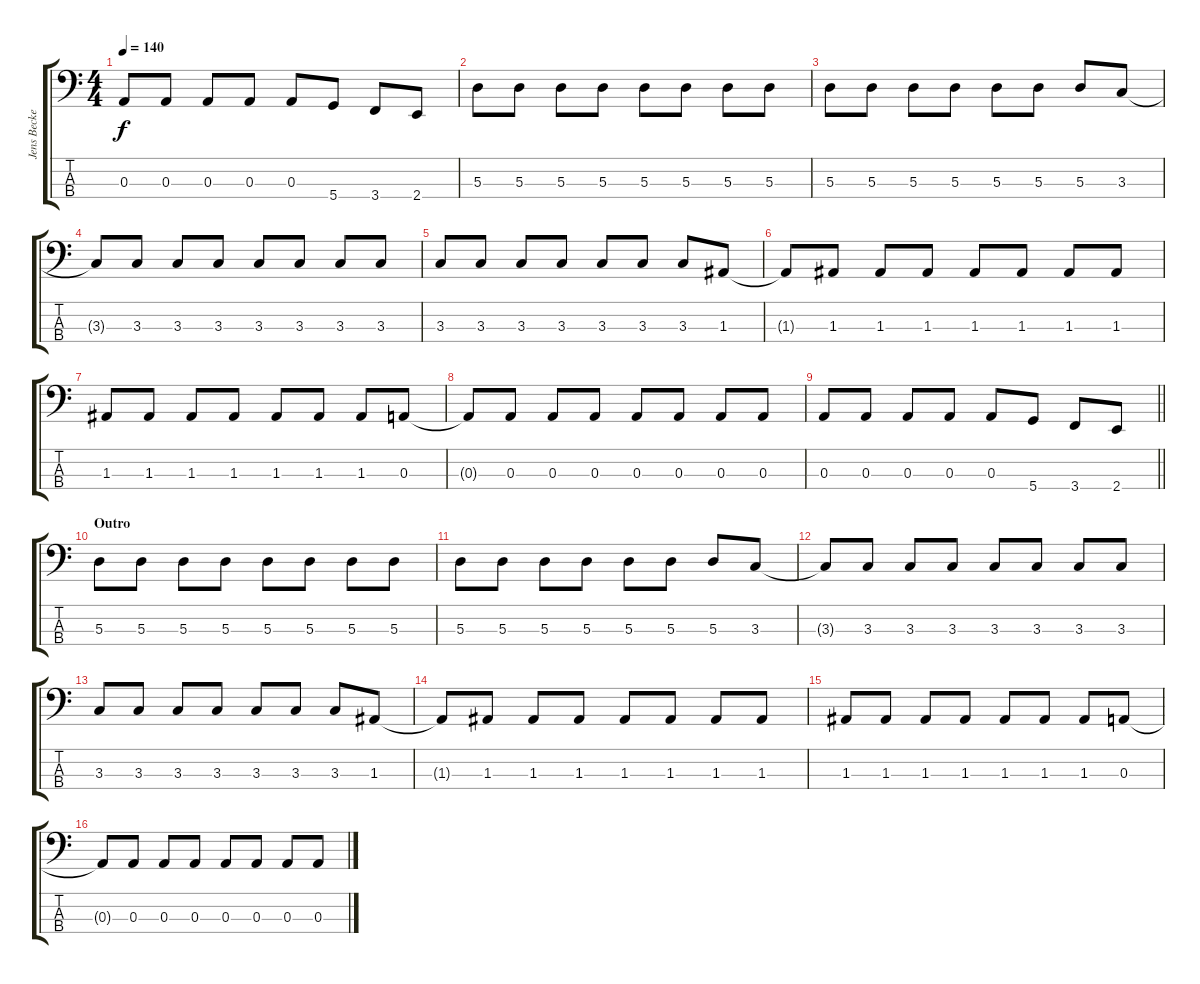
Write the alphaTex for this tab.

\track ("Jens Becker" "Jens Becke") {instrument electricbassfinger}
\staff {score tabs}
\tuning (G2 D2 A1 D1) {hide}
\ts (4 4)
\tempo 140
\clef f4
\ks c
0.3.8{dy f} 0.3.8 0.3.8 0.3.8 0.3.8 5.4.8 3.4.8 2.4.8 |
5.3.8 5.3.8 5.3.8 5.3.8 5.3.8 5.3.8 5.3.8 5.3.8 |
5.3.8 5.3.8 5.3.8 5.3.8 5.3.8 5.3.8 5.3.8 3.3.8 |
3.3{t}.8 3.3.8 3.3.8 3.3.8 3.3.8 3.3.8 3.3.8 3.3.8 |
3.3.8 3.3.8 3.3.8 3.3.8 3.3.8 3.3.8 3.3.8 1.3.8 |
1.3{t}.8 1.3.8 1.3.8 1.3.8 1.3.8 1.3.8 1.3.8 1.3.8 |
1.3.8 1.3.8 1.3.8 1.3.8 1.3.8 1.3.8 1.3.8 0.3.8 |
0.3{t}.8 0.3.8 0.3.8 0.3.8 0.3.8 0.3.8 0.3.8 0.3.8 |
\barLineRight lightlight
0.3.8 0.3.8 0.3.8 0.3.8 0.3.8 5.4.8 3.4.8 2.4.8 |
\section ("" "Outro")
5.3.8 5.3.8 5.3.8 5.3.8 5.3.8 5.3.8 5.3.8 5.3.8 |
5.3.8 5.3.8 5.3.8 5.3.8 5.3.8 5.3.8 5.3.8 3.3.8 |
3.3{t}.8 3.3.8 3.3.8 3.3.8 3.3.8 3.3.8 3.3.8 3.3.8 |
3.3.8 3.3.8 3.3.8 3.3.8 3.3.8 3.3.8 3.3.8 1.3.8 |
1.3{t}.8 1.3.8 1.3.8 1.3.8 1.3.8 1.3.8 1.3.8 1.3.8 |
1.3.8 1.3.8 1.3.8 1.3.8 1.3.8 1.3.8 1.3.8 0.3.8 |
0.3{t}.8 0.3.8 0.3.8 0.3.8 0.3.8 0.3.8 0.3.8 0.3.8
